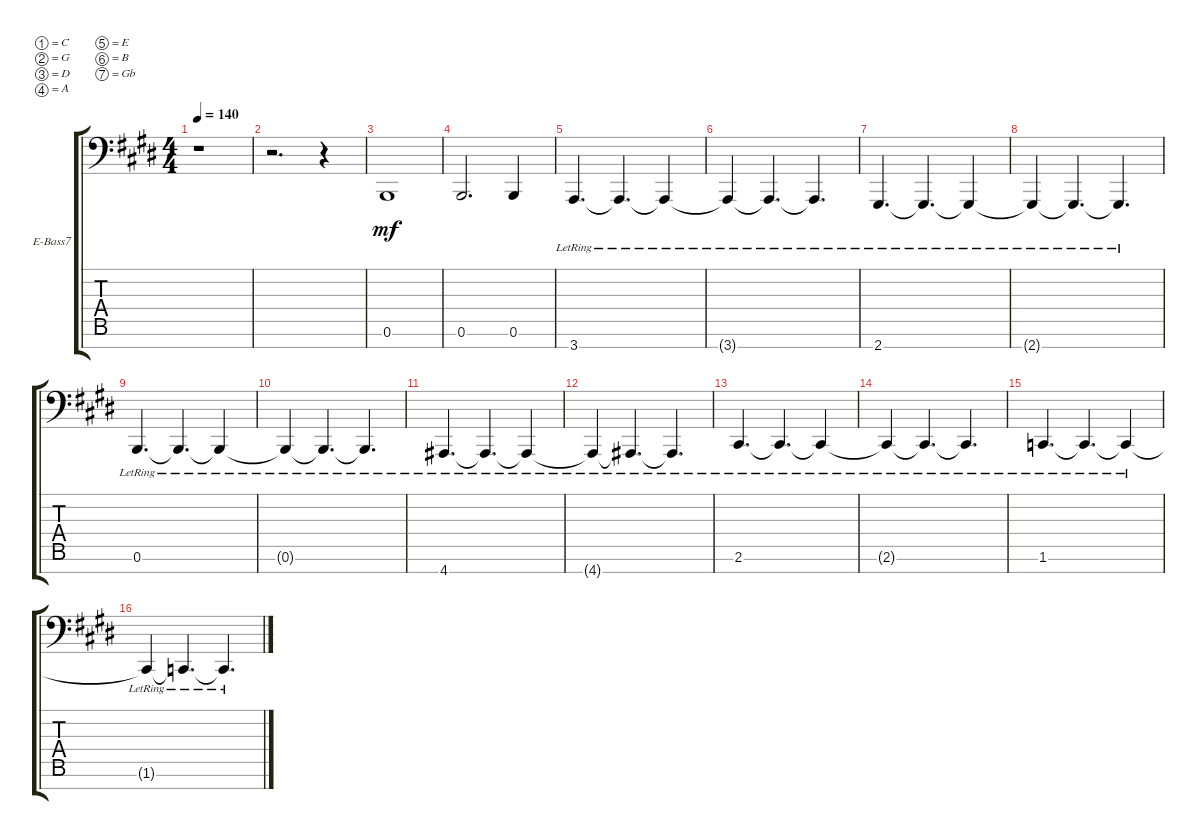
\defaultSystemsLayout 4
\bracketExtendMode groupsimilarinstruments
\firstSystemTrackNameOrientation horizontal
\otherSystemsTrackNameOrientation horizontal
\track ("Electric Bass" "E-Bass7") {instrument electricbassfinger}
\staff {score tabs}
\tuning (C3 G2 D2 A1 E1 B0 Gb0)
\ts (4 4)
\tempo 140
\clef f4
\scale
0.333333
\ks e
r.1{dy mf} |
\scale
0.333333 r.2{d} r.4 |
\scale
0.333333 0.6.1 |
\scale
0.333333 0.6.2{d} 0.6.4 |
\scale
0.333333 3.7{lr}.4{d} 3.7{lr t}.4{d} 3.7{lr t}.4 |
\scale
0.333333 3.7{lr t}.4 3.7{lr t}.4{d} 3.7{lr t}.4{d} |
\scale
0.333333 2.7{lr}.4{d} 2.7{lr t}.4{d} 2.7{lr t}.4 |
\scale
0.333333 2.7{lr t}.4 2.7{lr t}.4{d} 2.7{lr t}.4{d} |
\scale
0.333333 0.6{lr}.4{d} 0.6{lr t}.4{d} 0.6{lr t}.4 |
\scale
0.333333 0.6{lr t}.4 0.6{lr t}.4{d} 0.6{lr t}.4{d} |
\scale
0.333333 4.7{lr}.4{d} 4.7{lr t}.4{d} 4.7{lr t}.4 |
\scale
0.333333 4.7{lr t}.4 4.7{lr t}.4{d} 4.7{lr t}.4{d} |
\scale
0.333333 2.6{lr}.4{d} 2.6{lr t}.4{d} 2.6{lr t}.4 |
\scale
0.333333 2.6{lr t}.4 2.6{lr t}.4{d} 2.6{lr t}.4{d} |
\scale
0.333333 1.6{lr}.4{d} 1.6{lr t}.4{d} 1.6{lr t}.4 |
\scale
0.333333 1.6{lr t}.4 1.6{lr t}.4{d} 1.6{lr t}.4{d}
